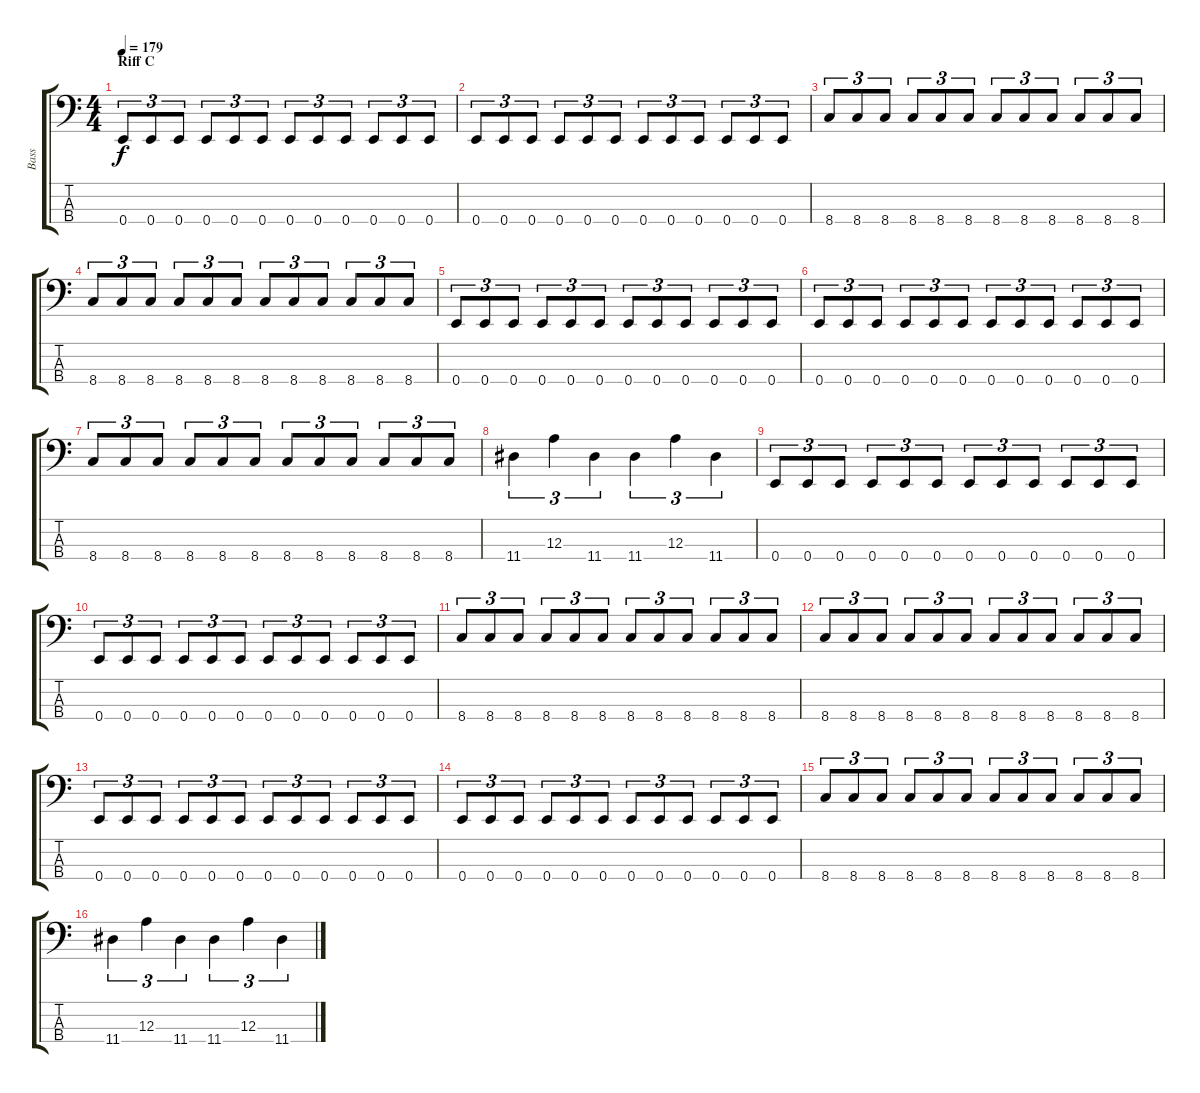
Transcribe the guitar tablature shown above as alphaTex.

\track ("Bass" "Bass") {instrument electricbassfinger}
\staff {score tabs}
\tuning (G2 D2 A1 E1) {hide}
\ts (4 4)
\section ("" "Riff C")
\tempo 179
\clef f4
\ks c
0.4.8{tu (3 2) dy f} 0.4.8{tu (3 2)} 0.4.8{tu (3 2)} 0.4.8{tu (3 2)} 0.4.8{tu (3 2)} 0.4.8{tu (3 2)} 0.4.8{tu (3 2)} 0.4.8{tu (3 2)} 0.4.8{tu (3 2)} 0.4.8{tu (3 2)} 0.4.8{tu (3 2)} 0.4.8{tu (3 2)} |
0.4.8{tu (3 2)} 0.4.8{tu (3 2)} 0.4.8{tu (3 2)} 0.4.8{tu (3 2)} 0.4.8{tu (3 2)} 0.4.8{tu (3 2)} 0.4.8{tu (3 2)} 0.4.8{tu (3 2)} 0.4.8{tu (3 2)} 0.4.8{tu (3 2)} 0.4.8{tu (3 2)} 0.4.8{tu (3 2)} |
8.4.8{tu (3 2)} 8.4.8{tu (3 2)} 8.4.8{tu (3 2)} 8.4.8{tu (3 2)} 8.4.8{tu (3 2)} 8.4.8{tu (3 2)} 8.4.8{tu (3 2)} 8.4.8{tu (3 2)} 8.4.8{tu (3 2)} 8.4.8{tu (3 2)} 8.4.8{tu (3 2)} 8.4.8{tu (3 2)} |
8.4.8{tu (3 2)} 8.4.8{tu (3 2)} 8.4.8{tu (3 2)} 8.4.8{tu (3 2)} 8.4.8{tu (3 2)} 8.4.8{tu (3 2)} 8.4.8{tu (3 2)} 8.4.8{tu (3 2)} 8.4.8{tu (3 2)} 8.4.8{tu (3 2)} 8.4.8{tu (3 2)} 8.4.8{tu (3 2)} |
0.4.8{tu (3 2)} 0.4.8{tu (3 2)} 0.4.8{tu (3 2)} 0.4.8{tu (3 2)} 0.4.8{tu (3 2)} 0.4.8{tu (3 2)} 0.4.8{tu (3 2)} 0.4.8{tu (3 2)} 0.4.8{tu (3 2)} 0.4.8{tu (3 2)} 0.4.8{tu (3 2)} 0.4.8{tu (3 2)} |
0.4.8{tu (3 2)} 0.4.8{tu (3 2)} 0.4.8{tu (3 2)} 0.4.8{tu (3 2)} 0.4.8{tu (3 2)} 0.4.8{tu (3 2)} 0.4.8{tu (3 2)} 0.4.8{tu (3 2)} 0.4.8{tu (3 2)} 0.4.8{tu (3 2)} 0.4.8{tu (3 2)} 0.4.8{tu (3 2)} |
8.4.8{tu (3 2)} 8.4.8{tu (3 2)} 8.4.8{tu (3 2)} 8.4.8{tu (3 2)} 8.4.8{tu (3 2)} 8.4.8{tu (3 2)} 8.4.8{tu (3 2)} 8.4.8{tu (3 2)} 8.4.8{tu (3 2)} 8.4.8{tu (3 2)} 8.4.8{tu (3 2)} 8.4.8{tu (3 2)} |
11.4.4{tu (3 2)} 12.3.4{tu (3 2)} 11.4.4{tu (3 2)} 11.4.4{tu (3 2)} 12.3.4{tu (3 2)} 11.4.4{tu (3 2)} |
0.4.8{tu (3 2)} 0.4.8{tu (3 2)} 0.4.8{tu (3 2)} 0.4.8{tu (3 2)} 0.4.8{tu (3 2)} 0.4.8{tu (3 2)} 0.4.8{tu (3 2)} 0.4.8{tu (3 2)} 0.4.8{tu (3 2)} 0.4.8{tu (3 2)} 0.4.8{tu (3 2)} 0.4.8{tu (3 2)} |
0.4.8{tu (3 2)} 0.4.8{tu (3 2)} 0.4.8{tu (3 2)} 0.4.8{tu (3 2)} 0.4.8{tu (3 2)} 0.4.8{tu (3 2)} 0.4.8{tu (3 2)} 0.4.8{tu (3 2)} 0.4.8{tu (3 2)} 0.4.8{tu (3 2)} 0.4.8{tu (3 2)} 0.4.8{tu (3 2)} |
8.4.8{tu (3 2)} 8.4.8{tu (3 2)} 8.4.8{tu (3 2)} 8.4.8{tu (3 2)} 8.4.8{tu (3 2)} 8.4.8{tu (3 2)} 8.4.8{tu (3 2)} 8.4.8{tu (3 2)} 8.4.8{tu (3 2)} 8.4.8{tu (3 2)} 8.4.8{tu (3 2)} 8.4.8{tu (3 2)} |
8.4.8{tu (3 2)} 8.4.8{tu (3 2)} 8.4.8{tu (3 2)} 8.4.8{tu (3 2)} 8.4.8{tu (3 2)} 8.4.8{tu (3 2)} 8.4.8{tu (3 2)} 8.4.8{tu (3 2)} 8.4.8{tu (3 2)} 8.4.8{tu (3 2)} 8.4.8{tu (3 2)} 8.4.8{tu (3 2)} |
0.4.8{tu (3 2)} 0.4.8{tu (3 2)} 0.4.8{tu (3 2)} 0.4.8{tu (3 2)} 0.4.8{tu (3 2)} 0.4.8{tu (3 2)} 0.4.8{tu (3 2)} 0.4.8{tu (3 2)} 0.4.8{tu (3 2)} 0.4.8{tu (3 2)} 0.4.8{tu (3 2)} 0.4.8{tu (3 2)} |
0.4.8{tu (3 2)} 0.4.8{tu (3 2)} 0.4.8{tu (3 2)} 0.4.8{tu (3 2)} 0.4.8{tu (3 2)} 0.4.8{tu (3 2)} 0.4.8{tu (3 2)} 0.4.8{tu (3 2)} 0.4.8{tu (3 2)} 0.4.8{tu (3 2)} 0.4.8{tu (3 2)} 0.4.8{tu (3 2)} |
8.4.8{tu (3 2)} 8.4.8{tu (3 2)} 8.4.8{tu (3 2)} 8.4.8{tu (3 2)} 8.4.8{tu (3 2)} 8.4.8{tu (3 2)} 8.4.8{tu (3 2)} 8.4.8{tu (3 2)} 8.4.8{tu (3 2)} 8.4.8{tu (3 2)} 8.4.8{tu (3 2)} 8.4.8{tu (3 2)} |
11.4.4{tu (3 2)} 12.3.4{tu (3 2)} 11.4.4{tu (3 2)} 11.4.4{tu (3 2)} 12.3.4{tu (3 2)} 11.4.4{tu (3 2)}
